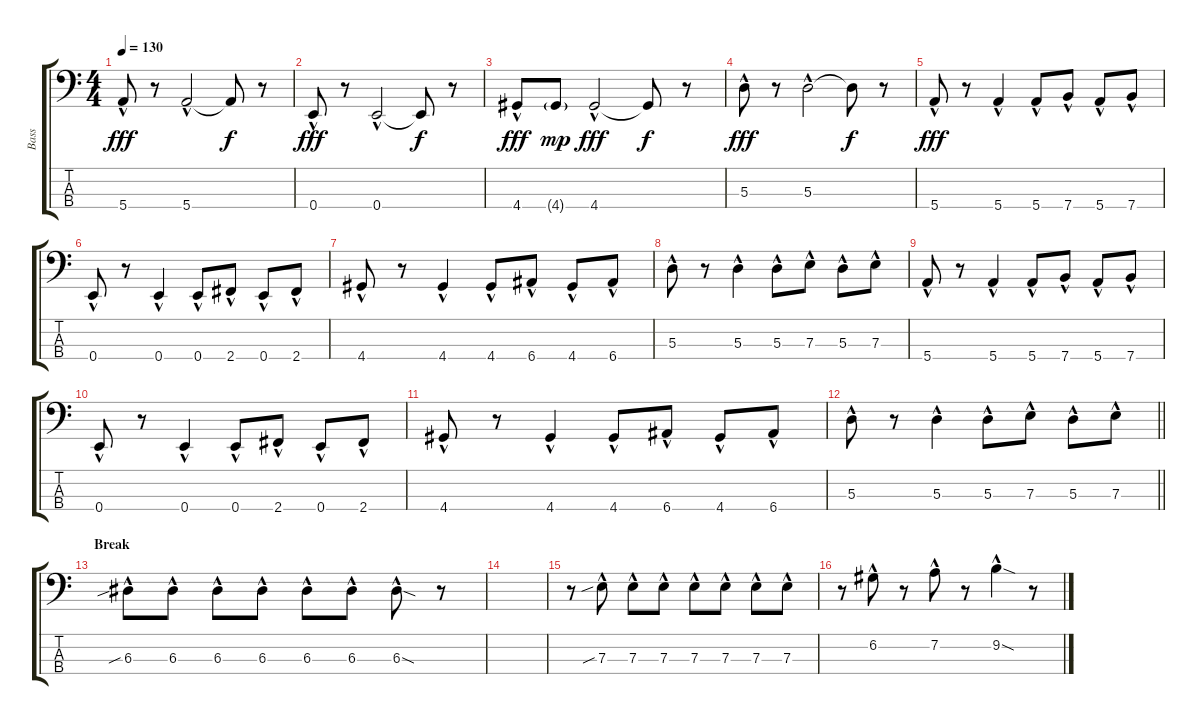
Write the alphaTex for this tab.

\track ("Bass" "Bass") {instrument electricbassfinger}
\staff {score tabs}
\tuning (G2 D2 A1 E1) {hide}
\ts (4 4)
\tempo 130
\clef f4
\ks c
5.4{hac}.8{dy fff} r.8 5.4{hac}.2 5.4{t}.8{dy f} r.8 |
0.4{hac}.8{dy fff} r.8 0.4{hac}.2 0.4{t}.8{dy f} r.8 |
4.4{hac}.8{dy fff} 4.4{g}.8{dy mp} 4.4{hac}.2{dy fff} 4.4{t}.8{dy f} r.8 |
5.3{hac}.8{dy fff} r.8 5.3{hac}.2 5.3{t}.8{dy f} r.8 |
5.4{hac}.8{dy fff} r.8 5.4{hac}.4 5.4{hac}.8 7.4{hac}.8 5.4{hac}.8 7.4{hac}.8 |
0.4{hac}.8 r.8 0.4{hac}.4 0.4{hac}.8 2.4{hac}.8 0.4{hac}.8 2.4{hac}.8 |
4.4{hac}.8 r.8 4.4{hac}.4 4.4{hac}.8 6.4{hac}.8 4.4{hac}.8 6.4{hac}.8 |
5.3{hac}.8 r.8 5.3{hac}.4 5.3{hac}.8 7.3{hac}.8 5.3{hac}.8 7.3{hac}.8 |
5.4{hac}.8 r.8 5.4{hac}.4 5.4{hac}.8 7.4{hac}.8 5.4{hac}.8 7.4{hac}.8 |
0.4{hac}.8 r.8 0.4{hac}.4 0.4{hac}.8 2.4{hac}.8 0.4{hac}.8 2.4{hac}.8 |
4.4{hac}.8 r.8 4.4{hac}.4 4.4{hac}.8 6.4{hac}.8 4.4{hac}.8 6.4{hac}.8 |
\barLineRight lightlight
5.3{hac}.8 r.8 5.3{hac}.4 5.3{hac}.8 7.3{hac}.8 5.3{hac}.8 7.3{hac}.8 |
\section ("" "Break")
6.3{sib hac}.8 6.3{hac}.8 6.3{hac}.8 6.3{hac}.8 6.3{hac}.8 6.3{hac}.8 6.3{sod hac}.8 r.8 |
|
r.8 7.3{sib hac}.8 7.3{hac}.8 7.3{hac}.8 7.3{hac}.8 7.3{hac}.8 7.3{hac}.8 7.3{hac}.8 |
r.8 6.2{hac}.8 r.8 7.2{hac}.8 r.8 9.2{sod hac}.4 r.8
